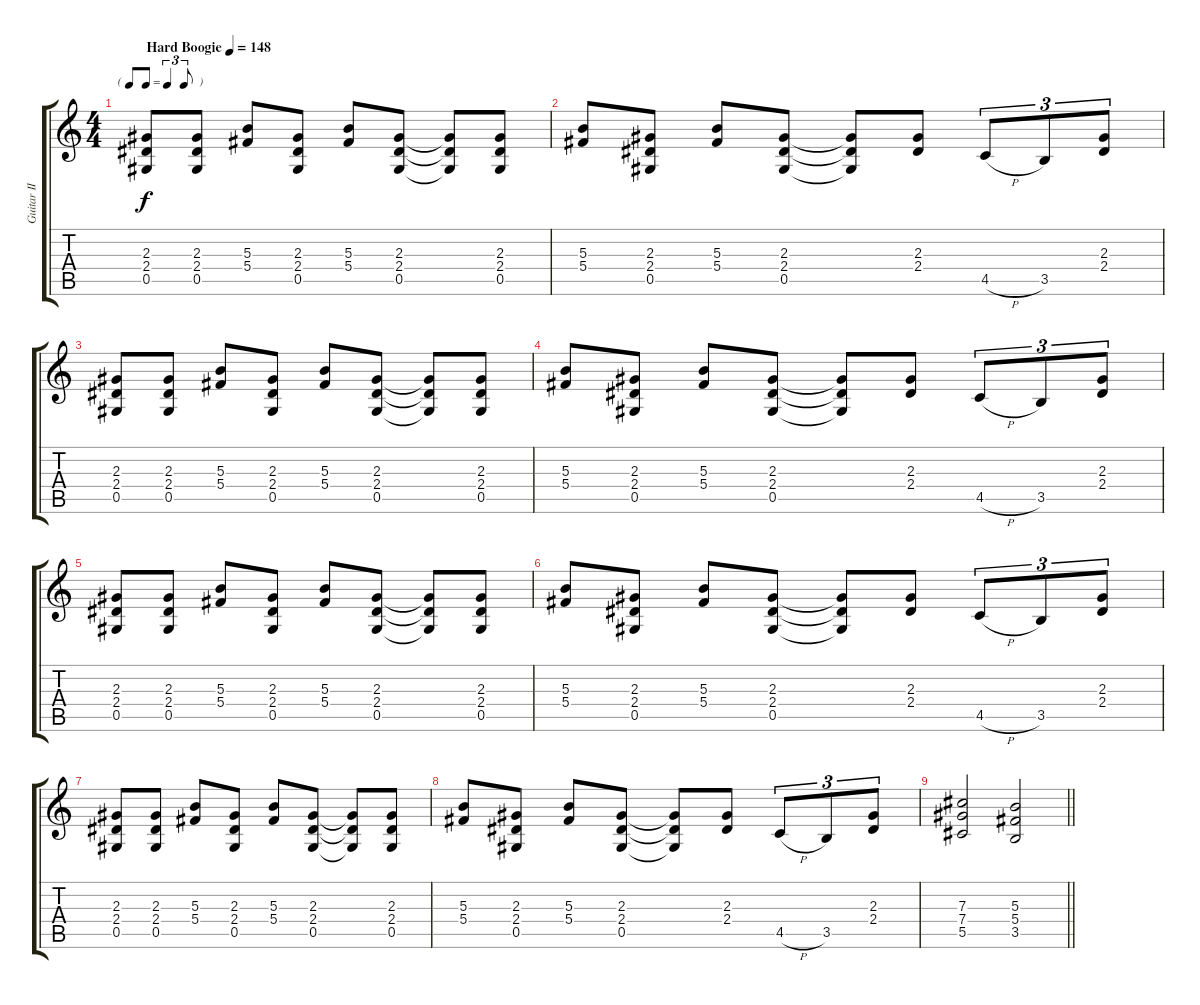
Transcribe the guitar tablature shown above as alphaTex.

\track ("Guitar II" "Guitar II") {instrument overdrivenguitar}
\staff {score tabs}
\tuning (Eb4 Bb3 Gb3 Db3 Ab2 Eb2) {hide}
\ts (4 4)
\tf triplet8th
\tempo (148 "Hard Boogie")
\clef g2
\ks c
(2.3 2.4 0.5).8{dy f instrument overdrivenguitar} (2.3 2.4 0.5).8 (5.3 5.4).8 (2.3 2.4 0.5).8 (5.3 5.4).8 (2.3 2.4 0.5).8 (2.3{t} 2.4{t} 0.5{t}).8 (2.3 2.4 0.5).8 |
(5.3 5.4).8 (2.3 2.4 0.5).8 (5.3 5.4).8 (2.3 2.4 0.5).8 (2.3{t} 2.4{t} 0.5{t}).8 (2.3 2.4).8 4.5{h}.8{tu (3 2)} 3.5.8{tu (3 2)} (2.3 2.4).8{tu (3 2)} |
(2.3 2.4 0.5).8 (2.3 2.4 0.5).8 (5.3 5.4).8 (2.3 2.4 0.5).8 (5.3 5.4).8 (2.3 2.4 0.5).8 (2.3{t} 2.4{t} 0.5{t}).8 (2.3 2.4 0.5).8 |
(5.3 5.4).8 (2.3 2.4 0.5).8 (5.3 5.4).8 (2.3 2.4 0.5).8 (2.3{t} 2.4{t} 0.5{t}).8 (2.3 2.4).8 4.5{h}.8{tu (3 2)} 3.5.8{tu (3 2)} (2.3 2.4).8{tu (3 2)} |
(2.3 2.4 0.5).8 (2.3 2.4 0.5).8 (5.3 5.4).8 (2.3 2.4 0.5).8 (5.3 5.4).8 (2.3 2.4 0.5).8 (2.3{t} 2.4{t} 0.5{t}).8 (2.3 2.4 0.5).8 |
(5.3 5.4).8 (2.3 2.4 0.5).8 (5.3 5.4).8 (2.3 2.4 0.5).8 (2.3{t} 2.4{t} 0.5{t}).8 (2.3 2.4).8 4.5{h}.8{tu (3 2)} 3.5.8{tu (3 2)} (2.3 2.4).8{tu (3 2)} |
(2.3 2.4 0.5).8 (2.3 2.4 0.5).8 (5.3 5.4).8 (2.3 2.4 0.5).8 (5.3 5.4).8 (2.3 2.4 0.5).8 (2.3{t} 2.4{t} 0.5{t}).8 (2.3 2.4 0.5).8 |
(5.3 5.4).8 (2.3 2.4 0.5).8 (5.3 5.4).8 (2.3 2.4 0.5).8 (2.3{t} 2.4{t} 0.5{t}).8 (2.3 2.4).8 4.5{h}.8{tu (3 2)} 3.5.8{tu (3 2)} (2.3 2.4).8{tu (3 2)} |
\barLineRight lightlight
(7.3 7.4 5.5).2 (5.3 5.4 3.5).2
